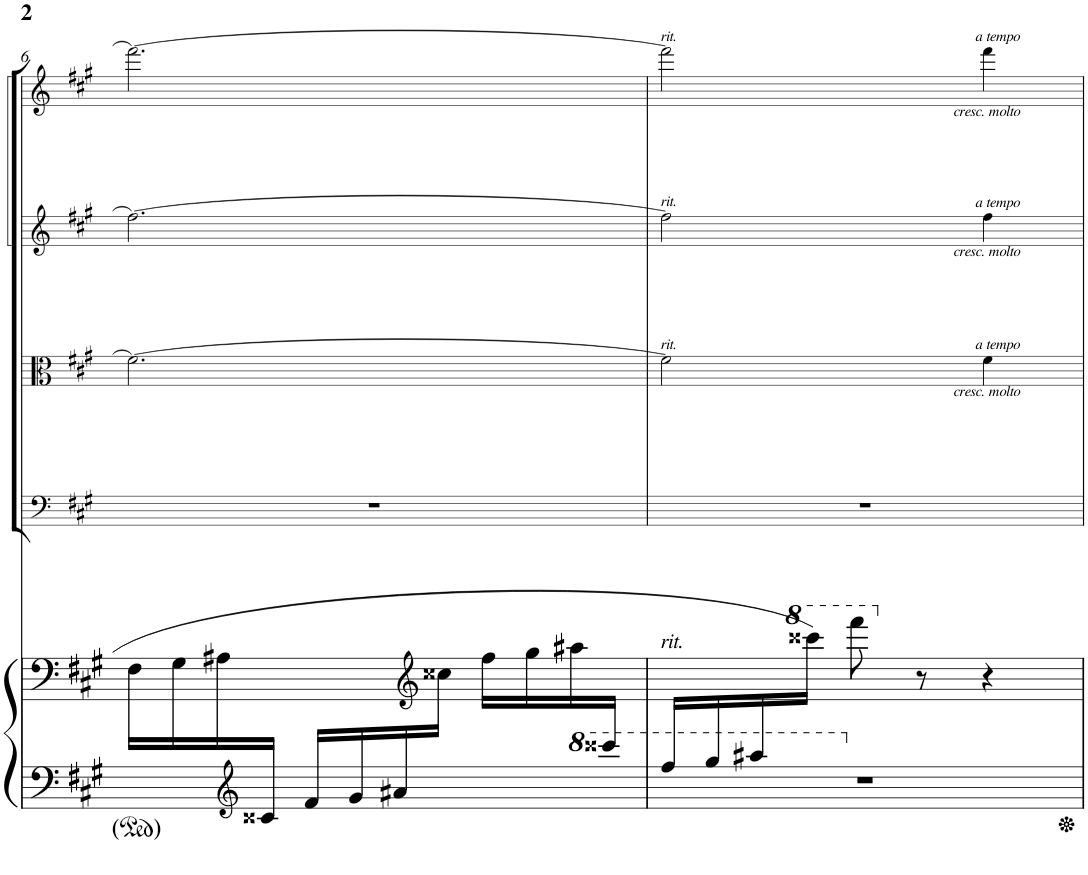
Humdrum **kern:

**kern	**kern	**kern	**kern	**kern	**kern
*part5	*part5	*part4	*part3	*part2	*part1
*staff6	*staff5	*staff4	*staff3	*staff2	*staff1
*I"Piano	*	*I"Violoncello	*I"Viola	*I"Violin	*I"Violin
*I'Pno	*	*I'Vc	*I'Vla	*I'Vln	*I'Vln
!!LO:PB:g=z
*clefF4	*clefF4	*clefF4	*clefC3	*clefG2	*clefG2
*k[f#c#g#]	*k[f#c#g#]	*k[f#c#g#]	*k[f#c#g#]	*k[f#c#g#]	*k[f#c#g#]
*M3/4	*M3/4	*M3/4	*M3/4	*M3/4	*M3/4
=6	=6	=6	=6	=6	=6
*^	*	*	*	*	*
8.ryy	8.ryy	16F#\LL	2.r	2.f#\_	2.ff#\_	2.fff#\_
.	.	16G#\	.	.	.	.
.	.	16A#X\	.	.	.	.
*clefG2	*	*	*	*	*	*
16c##X/JJ	16ryy	4ryy	.	.	.	.
16f#/LL	4ryy	.	.	.	.	.
16g#/	.	.	.	.	.	.
16a#X/	.	.	.	.	.	.
*	*	*clefG2	*	*	*	*
4ryy	.	16cc##X\JJ	.	.	.	.
.	4ryy	16ff#\LL	.	.	.	.
.	.	16gg#\	.	.	.	.
.	.	16aa#X\	.	.	.	.
16ccc##X/JJ	.	16ryy	.	.	.	.
=7	=7	=7	=7	=7	=7	=7
*8va	*	*	*	*	*	*
!	!	!	!	!	!	!LO:TX:a:i:t=rit.
!	!	!	!	!	!LO:TX:a:i:t=rit.	!
!	!	!	!	!LO:TX:a:i:t=rit.	!	!
!	!	!LO:TX:a:i:t=rit.	!	!	!	!
16ff#/LL	2.r	8.ryy	2.r	2f#\]	2ff#\]	2fff#\]
16gg#/	.	.	.	.	.	.
16aa#X/	.	.	.	.	.	.
*X8va	*	*	*	*	*	*
*	*	*8va	*	*	*	*
2ryy	.	16cccc##X\JJ	.	.	.	.
.	.	8ffff#\	.	.	.	.
*	*	*X8va	*	*	*	*
.	.	8r	.	.	.	.
!	!	!	!	!	!	!LO:TX:a:i:t=a tempo
!	!	!	!	!	!	!LO:TX:b:i:t=cresc. molto
!	!	!	!	!	!LO:TX:a:i:t=a tempo	!
!	!	!	!	!	!LO:TX:b:i:t=cresc. molto	!
!	!	!	!	!LO:TX:a:i:t=a tempo	!	!
!	!	!	!	!LO:TX:b:i:t=cresc. molto	!	!
.	.	4r	.	4f#\	4ff#\	4fff#\
16ryy	.	.	.	.	.	.
*v	*v	*	*	*	*	*
=	=	=	=	=	=
*-	*-	*-	*-	*-	*-
